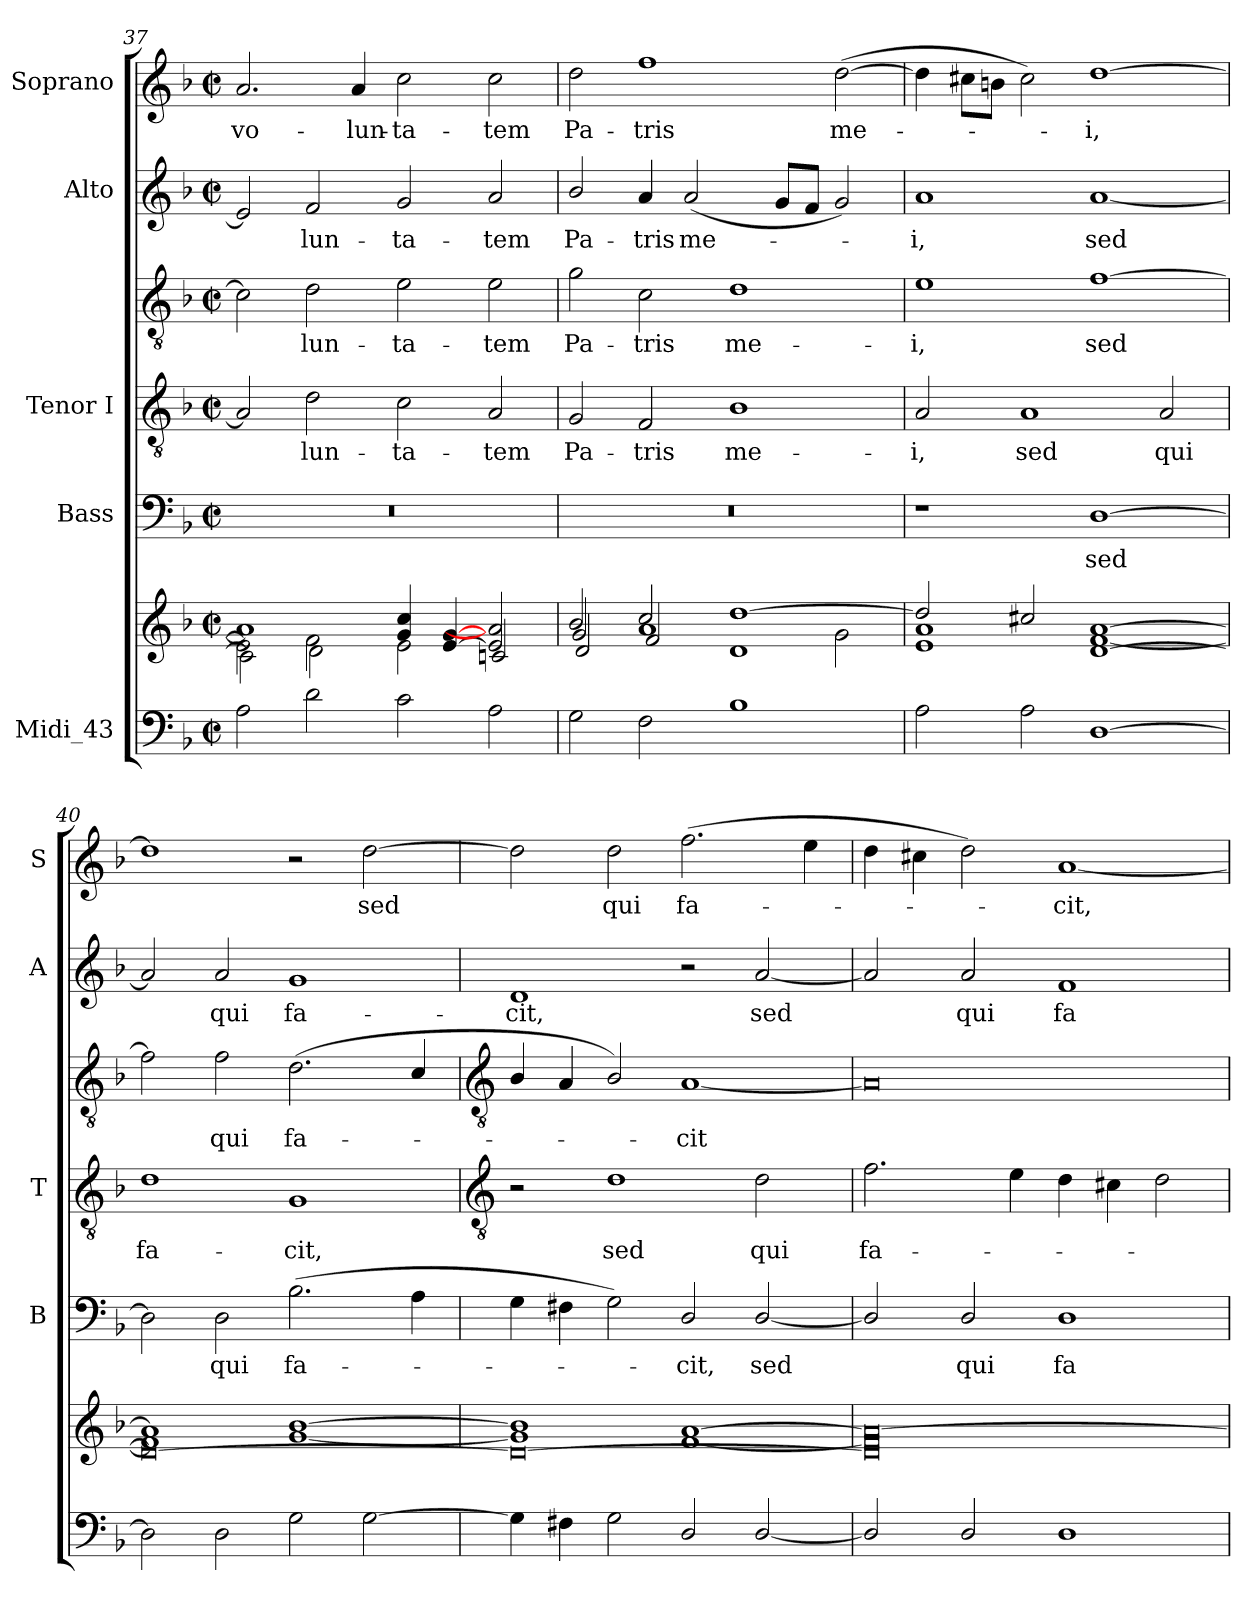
**kern	**kern	**kern	**text	**kern	**text	**kern	**text	**kern	**text	**kern	**text
*part5	*part5	*part4	*part4	*part3	*part3	*part3	*part3	*part2	*part2	*part1	*part1
*staff7	*staff6	*staff5	*staff5	*staff4	*staff4	*staff3	*staff3	*staff2	*staff2	*staff1	*staff1
*I"Midi_43	*	*I"Bass	*	*I"Tenor I	*	*	*	*I"Alto	*	*I"Soprano	*
*	*	*I'B	*	*I'T	*	*	*	*I'A	*	*I'S	*
*clefF4	*clefG2	*clefF4	*	*clefGv2	*	*clefGv2	*	*clefG2	*	*clefG2	*
*k[b-]	*k[b-]	*k[b-]	*	*k[b-]	*	*k[b-]	*	*k[b-]	*	*k[b-]	*
*F:	*F:	*F:	*	*F:	*	*F:	*	*F:	*	*F:	*
*M4/2	*M4/2	*M4/2	*	*M4/2	*	*M4/2	*	*M4/2	*	*M4/2	*
*met(c|)	*met(c|)	*met(c|)	*	*met(c|)	*	*met(c|)	*	*met(c|)	*	*met(c|)	*
=37	=37	=37	=37	=37	=37	=37	=37	=37	=37	=37	=37
*	*^	*	*	*	*	*	*	*	*	*	*
*	*	*^	*	*	*	*	*	*	*	*	*	*
!	!	!	!	!	!	!	!	!	!	!	!	!	!LO:LY:b
2A	1a/]	2e\]	2c#\]	0r	.	2A]	.	2c#]	.	2e]	.	2.a	vo-
!	!	!	!	!	!	!	!LO:LY:b	!	!LO:LY:b	!	!LO:LY:b	!	!
2d	.	2f\	2d\	.	.	2d	lun-	2d	lun-	2f	lun-	.	.
!	!	!	!	!	!	!	!	!	!	!	!	!	!LO:LY:b
.	.	.	.	.	.	.	.	.	.	.	.	4a	-lun-
!	!	!	!	!	!	!	!LO:LY:b	!	!LO:LY:b	!	!LO:LY:b	!	!LO:LY:b
2c	4g/ 4cc/	1ryy	2e\	.	.	2c	-ta-	2e	-ta-	2g	-ta-	2cc	-ta-
.	[4e/ [4g/	.	.	.	.	.	.	.	.	.	.	.	.
!	!	!	!	!	!	!	!LO:LY:b	!	!LO:LY:b	!	!LO:LY:b	!	!LO:LY:b
2A	2e/] 2a/]	.	2cn/	.	.	2A	-tem	2e	-tem	2a	-tem	2cc	-tem
=38	=38	=38	=38	=38	=38	=38	=38	=38	=38	=38	=38	=38	=38
!	!	!	!	!	!	!	!LO:LY:b	!	!LO:LY:b	!	!LO:LY:b	!	!LO:LY:b
2G	2b-/	2g/	2d/	0r	.	2G	-Pa-	2g	Pa-	2b-/	Pa-	2dd	Pa-
!	!	!	!	!	!	!	!LO:LY:b	!	!LO:LY:b	!	!LO:LY:b	!	!LO:LY:b
2F	2cc/	1a\	2f/	.	.	2F	-tris	2c	-tris	4a	-tris	1ff	-tris
!	!	!	!	!	!	!	!	!	!	!	!LO:LY:b	!	!
.	.	.	.	.	.	.	.	.	.	(<2a	me-	.	.
!	!	!	!	!	!	!	!LO:LY:b	!	!LO:LY:b	!	!	!	!
1B-	[1dd/	.	1d/	.	.	1B-	me-	1d	me-	.	.	.	.
.	.	.	.	.	.	.	.	.	.	8gL	.	.	.
.	.	.	.	.	.	.	.	.	.	8fJ	.	.	.
!	!	!	!	!	!	!	!	!	!	!	!	!	!LO:LY:b
.	.	2g\	.	.	.	.	.	.	.	2g)	.	(>[2dd	me-
=39	=39	=39	=39	=39	=39	=39	=39	=39	=39	=39	=39	=39	=39
!	!	!	!	!	!	!	!LO:LY:b	!	!LO:LY:b	!	!LO:LY:b	!	!
2A	2dd/]	1a\	1e\	1r	.	2A	i,	1e	-i,	1a	i,	4dd]	.
.	.	.	.	.	.	.	.	.	.	.	.	8cc#XL	.
.	.	.	.	.	.	.	.	.	.	.	.	8bnJ	.
!	!	!	!	!	!	!	!LO:LY:b	!	!	!	!	!	!
2A	2cc#X/	.	.	.	.	1A	sed	.	.	.	.	2cc#)	.
!	!	!	!	!	!LO:LY:b	!	!	!	!LO:LY:b	!	!LO:LY:b	!	!LO:LY:b
[1D	[1a/	[1f/	[1d/	[1D	sed	.	.	[1f	sed	[1a	sed	[1dd	i,
!	!	!	!	!	!	!	!LO:LY:b	!	!	!	!	!	!
.	.	.	.	.	.	2A	qui	.	.	.	.	.	.
=40	=40	=40	=40	=40	=40	=40	=40	=40	=40	=40	=40	=40	=40
!	!	!	!	!	!	!	!LO:LY:b	!	!	!	!	!	!
2D]	1a/]	1f/]	0d/_	2D]	.	1d	fa-	2f]	.	2a]	.	1dd]	.
!	!	!	!	!	!LO:LY:b	!	!	!	!LO:LY:b	!	!LO:LY:b	!	!
2D	.	.	.	2D	qui	.	.	2f	qui	2a	qui	.	.
!	!	!	!	!	!LO:LY:b	!	!LO:LY:b	!	!LO:LY:b	!	!LO:LY:b	!	!
2G	[1b-/	[1g/	.	(>2.B-	fa-	1G	-cit,	(<2.d	fa-	1g	fa-	2r	.
!	!	!	!	!	!	!	!	!	!	!	!	!	!LO:LY:b
[2G	.	.	.	.	.	.	.	.	.	.	.	[2dd	sed
.	.	.	.	4A	.	.	.	4c/	.	.	.	.	.
!!LO:LB:g=z
=41	=41	=41	=41	=41	=41	=41	=41	=41	=41	=41	=41	=41	=41
*	*	*	*	*	*	*clefGv2	*	*clefGv2	*	*	*	*	*
!	!	!	!	!	!	!	!	!	!	!	!LO:LY:b	!	!
4G]	1b-/]	1g/]	0d\_	4G	.	2r	.	4B-/	.	1d	-cit,	2dd]	.
4F#X	.	.	.	4F#X	.	.	.	4A	.	.	.	.	.
!	!	!	!	!	!	!	!LO:LY:b	!	!	!	!	!	!LO:LY:b
2G	.	.	.	2G)	.	1d	sed	2B-/)	.	.	.	2dd	qui
!	!	!	!	!	!LO:LY:b	!	!	!	!LO:LY:b	!	!	!	!LO:LY:b
2D/	[1a/	[1f/	.	2D/	cit,	.	.	[1A	cit	2r	.	(>2.ff	fa-
!	!	!	!	!	!LO:LY:b	!	!LO:LY:b	!	!	!	!LO:LY:b	!	!
[2D/	.	.	.	[2D/	sed	2d	qui	.	.	[2a	sed	.	.
.	.	.	.	.	.	.	.	.	.	.	.	4ee	.
=42	=42	=42	=42	=42	=42	=42	=42	=42	=42	=42	=42	=42	=42
!	!	!	!	!	!	!	!LO:LY:b	!	!	!	!	!	!
2D/]	0a/_	0f\]	0d\]	2D/]	.	2.f	fa-	0A]	.	2a]	.	4dd	.
.	.	.	.	.	.	.	.	.	.	.	.	4cc#X	.
!	!	!	!	!	!LO:LY:b	!	!	!	!	!	!LO:LY:b	!	!
2D/	.	.	.	2D/	qui	.	.	.	.	2a	qui	2dd)	.
.	.	.	.	.	.	4e	.	.	.	.	.	.	.
!	!	!	!	!	!LO:LY:b	!	!	!	!	!	!LO:LY:b	!	!LO:LY:b
1D	.	.	.	1D	fa-	4d	.	.	.	1f	fa-	[1a	cit,
.	.	.	.	.	.	4c#X	.	.	.	.	.	.	.
.	.	.	.	.	.	2d	.	.	.	.	.	.	.
*	*v	*v	*v	*	*	*	*	*	*	*	*	*	*
=	=	=	=	=	=	=	=	=	=	=	=
*-	*-	*-	*-	*-	*-	*-	*-	*-	*-	*-	*-
